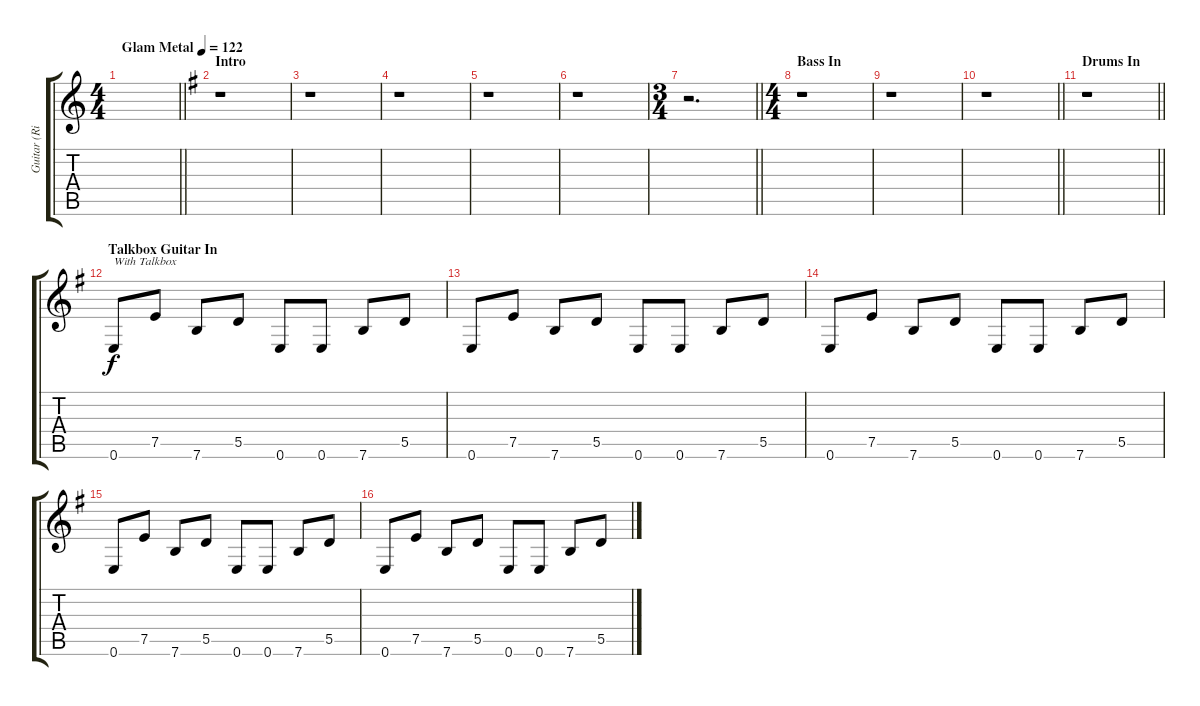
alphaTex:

\track ("Guitar (Richie Sambora)" "Guitar (Ri") {instrument distortionguitar}
\staff {score tabs}
\tuning (E4 B3 G3 D3 A2 E2) {hide}
\ts (4 4)
\tempo (122 "Glam Metal")
\clef g2
\barLineRight lightlight
\ks c
|
\section ("" "Intro")
\ks eminor
r.1 |
r.1 |
r.1 |
r.1 |
r.1 |
\ts (3 4)
\barLineRight lightlight
r.2{d} |
\ts (4 4)
\section ("" "Bass In")
r.1 |
r.1 |
\barLineRight lightlight
r.1 |
\section ("" "Drums In")
\barLineRight lightlight
r.1 |
\section ("" "Talkbox Guitar In")
0.6.8{txt "With Talkbox" instrument lead6voice} 7.5.8 7.6.8 5.5.8 0.6.8 0.6.8 7.6.8 5.5.8 |
0.6.8 7.5.8 7.6.8 5.5.8 0.6.8 0.6.8 7.6.8 5.5.8 |
0.6.8 7.5.8 7.6.8 5.5.8 0.6.8 0.6.8 7.6.8 5.5.8 |
0.6.8 7.5.8 7.6.8 5.5.8 0.6.8 0.6.8 7.6.8 5.5.8 |
0.6.8 7.5.8 7.6.8 5.5.8 0.6.8 0.6.8 7.6.8 5.5.8
